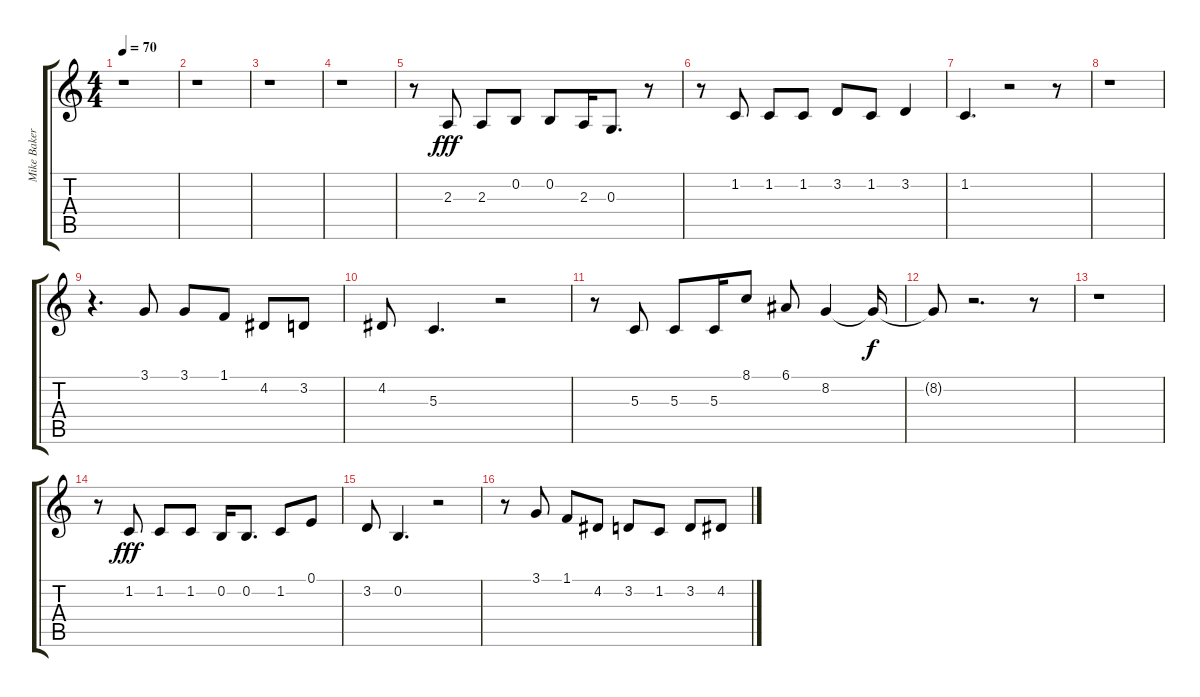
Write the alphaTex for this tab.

\track ("Mike Baker" "Mike Baker") {instrument tenorsax}
\staff {score tabs}
\tuning (E4 B3 G3 D3 A2 E2) {hide}
\ts (4 4)
\tempo 70
\clef g2
\ks c
r.1{dy fff} |
r.1 |
r.1 |
r.1 |
r.8 2.3.8 2.3.8 0.2.8 0.2.8 2.3.16 0.3.8{d} r.8 |
r.8 1.2.8 1.2.8 1.2.8 3.2.8 1.2.8 3.2.4 |
1.2.4{d} r.2 r.8 |
r.1 |
r.4{d} 3.1.8 3.1.8 1.1.8 4.2.8 3.2.8 |
4.2.8 5.3.4{d} r.2 |
r.8 5.3.8 5.3.8 5.3.16 8.1.8 6.1.8 8.2.4 8.2{t}.16{dy f} |
8.2{t}.8 r.2{d} r.8 |
r.1 |
r.8 1.2.8{dy fff} 1.2.8 1.2.8 0.2.16 0.2.8{d} 1.2.8 0.1.8 |
3.2.8 0.2.4{d} r.2 |
r.8 3.1.8 1.1.8 4.2.8 3.2.8 1.2.8 3.2.8 4.2.8
